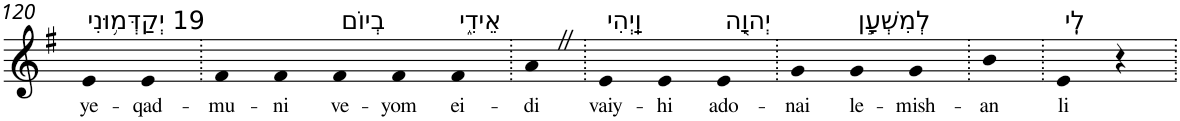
**kern	**text
*part1	*part1
*staff1	*staff1
*I"Piano	*
*I'Pno	*
!!LO:PB:g=z
*clefG2	*
*k[f#]	*
*G:	*
=120	=120
!LO:TX:a:t=19 יְקַדְּמ֥וּנִי	!
!	!LO:LY:b
4e	ye-
!	!LO:LY:b
4e	-qad-
=121.	=121.
!	!LO:LY:b
4f#	-mu-
!	!LO:LY:b
4f#	-ni
!LO:TX:a:t=בְיוֹם	!
!	!LO:LY:b
4f#	ve-
!	!LO:LY:b
4f#	-yom
!LO:TX:a:t=אֵידִ֑י	!
!	!LO:LY:b
4f#	ei-
=122.	=122.
!	!LO:LY:b
4aZ	-di
=123.	=123.
!LO:TX:a:t=וַֽיְהִי	!
!	!LO:LY:b
4e	vaiy-
!	!LO:LY:b
4e	-hi
!LO:TX:a:t=יְהוָ֖ה	!
!	!LO:LY:b
4e	ado-
=124.	=124.
!	!LO:LY:b
4g	-nai
!LO:TX:a:t=לְמִשְׁעָ֣ן	!
!	!LO:LY:b
4g	le-
!	!LO:LY:b
4g	-mish-
=125.	=125.
!	!LO:LY:b
4b	-an
=126.	=126.
!LO:TX:a:t=לִֽי	!
!	!LO:LY:b
4e	li
4r	.
=.	=.
*-	*-
